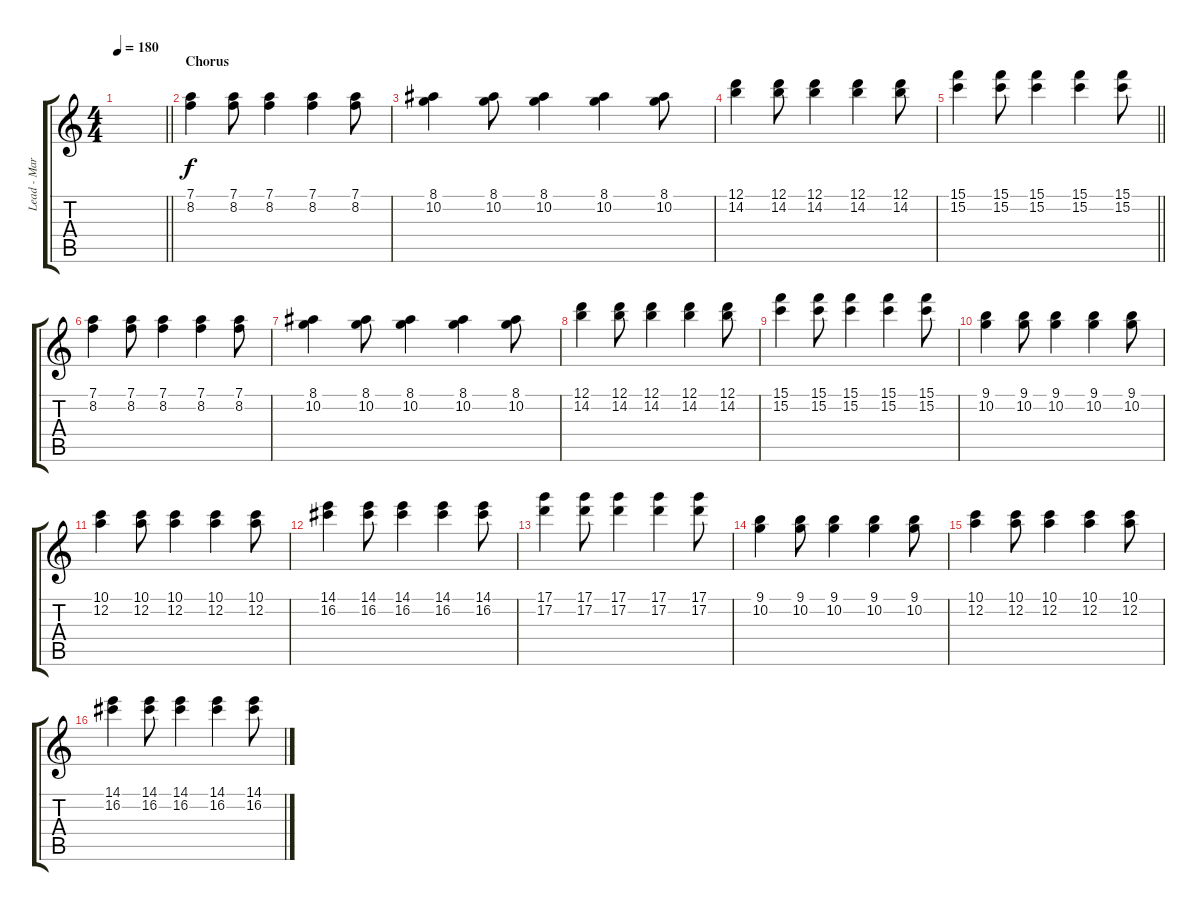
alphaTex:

\track ("Lead - Martin Sweet" "Lead - Mar") {instrument overdrivenguitar}
\staff {score tabs}
\tuning (D4 A3 F3 C3 G2 D2) {hide}
\ts (4 4)
\tempo 180
\clef g2
\barLineRight lightlight
\ks c
|
\section ("" "Chorus")
(7.1 8.2).4 (7.1 8.2).8 (7.1 8.2).4 (7.1 8.2).4 (7.1 8.2).8 |
(8.1 10.2).4 (8.1 10.2).8 (8.1 10.2).4 (8.1 10.2).4 (8.1 10.2).8 |
(12.1 14.2).4 (12.1 14.2).8 (12.1 14.2).4 (12.1 14.2).4 (12.1 14.2).8 |
\barLineRight lightlight
(15.1 15.2).4 (15.1 15.2).8 (15.1 15.2).4 (15.1 15.2).4 (15.1 15.2).8 |
(7.1 8.2).4 (7.1 8.2).8 (7.1 8.2).4 (7.1 8.2).4 (7.1 8.2).8 |
(8.1 10.2).4 (8.1 10.2).8 (8.1 10.2).4 (8.1 10.2).4 (8.1 10.2).8 |
(12.1 14.2).4 (12.1 14.2).8 (12.1 14.2).4 (12.1 14.2).4 (12.1 14.2).8 |
(15.1 15.2).4 (15.1 15.2).8 (15.1 15.2).4 (15.1 15.2).4 (15.1 15.2).8 |
(9.1 10.2).4 (9.1 10.2).8 (9.1 10.2).4 (9.1 10.2).4 (9.1 10.2).8 |
(10.1 12.2).4 (10.1 12.2).8 (10.1 12.2).4 (10.1 12.2).4 (10.1 12.2).8 |
(14.1 16.2).4 (14.1 16.2).8 (14.1 16.2).4 (14.1 16.2).4 (14.1 16.2).8 |
(17.1 17.2).4 (17.1 17.2).8 (17.1 17.2).4 (17.1 17.2).4 (17.1 17.2).8 |
(9.1 10.2).4 (9.1 10.2).8 (9.1 10.2).4 (9.1 10.2).4 (9.1 10.2).8 |
(10.1 12.2).4 (10.1 12.2).8 (10.1 12.2).4 (10.1 12.2).4 (10.1 12.2).8 |
(14.1 16.2).4 (14.1 16.2).8 (14.1 16.2).4 (14.1 16.2).4 (14.1 16.2).8
